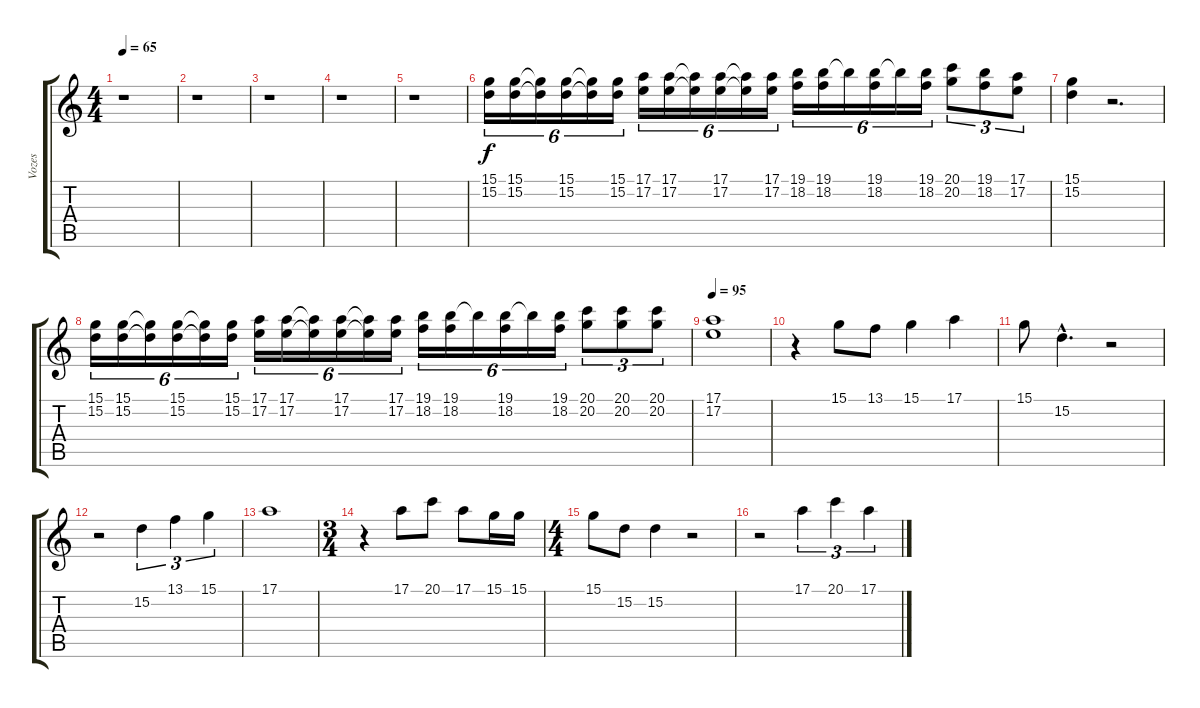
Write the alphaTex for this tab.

\track ("Vozes" "Vozes") {instrument lead6voice}
\staff {score tabs}
\tuning (E4 B3 G3 D3 A2 E2) {hide}
\ts (4 4)
\tempo 65
\clef g2
\ks c
r.1{dy mp} |
r.1 |
r.1 |
r.1 |
r.1 |
(15.1 15.2).16{tu (6 4) dy f} (15.1 15.2).16{tu (6 4)} (15.1{t} 15.2{t}).16{tu (6 4)} (15.1 15.2).16{tu (6 4)} (15.1{t} 15.2{t}).16{tu (6 4)} (15.1 15.2).16{tu (6 4)} (17.1 17.2).16{tu (6 4)} (17.1 17.2).16{tu (6 4)} (17.1{t} 17.2{t}).16{tu (6 4)} (17.1 17.2).16{tu (6 4)} (17.1{t} 17.2{t}).16{tu (6 4)} (17.1 17.2).16{tu (6 4)} (19.1 18.2).16{tu (6 4)} (19.1 18.2).16{tu (6 4)} 19.1{t}.16{tu (6 4)} (19.1 18.2).16{tu (6 4)} 19.1{t}.16{tu (6 4)} (19.1 18.2).16{tu (6 4)} (20.1 20.2).8{tu (3 2)} (19.1 18.2).8{tu (3 2)} (17.1 17.2).8{tu (3 2)} |
(15.1 15.2).4 r.2{d} |
(15.1 15.2).16{tu (6 4)} (15.1 15.2).16{tu (6 4)} (15.1{t} 15.2{t}).16{tu (6 4)} (15.1 15.2).16{tu (6 4)} (15.1{t} 15.2{t}).16{tu (6 4)} (15.1 15.2).16{tu (6 4)} (17.1 17.2).16{tu (6 4)} (17.1 17.2).16{tu (6 4)} (17.1{t} 17.2{t}).16{tu (6 4)} (17.1 17.2).16{tu (6 4)} (17.1{t} 17.2{t}).16{tu (6 4)} (17.1 17.2).16{tu (6 4)} (19.1 18.2).16{tu (6 4)} (19.1 18.2).16{tu (6 4)} 19.1{t}.16{tu (6 4)} (19.1 18.2).16{tu (6 4)} 19.1{t}.16{tu (6 4)} (19.1 18.2).16{tu (6 4)} (20.1 20.2).8{tu (3 2)} (20.1 20.2).8{tu (3 2)} (20.1 20.2).8{tu (3 2)} |
\tempo 95
(17.1 17.2).1 |
r.4 15.1.8 13.1.8 15.1.4 17.1.4 |
15.1.8 15.2{hac}.4{d} r.2 |
r.2 15.2.4{tu (3 2)} 13.1.4{tu (3 2)} 15.1.4{tu (3 2)} |
17.1.1 |
\ts (3 4)
r.4 17.1.8 20.1.8 17.1.8 15.1.16 15.1.16 |
\ts (4 4)
15.1.8 15.2.8 15.2.4 r.2 |
r.2 17.1.4{tu (3 2)} 20.1.4{tu (3 2)} 17.1.4{tu (3 2)}
